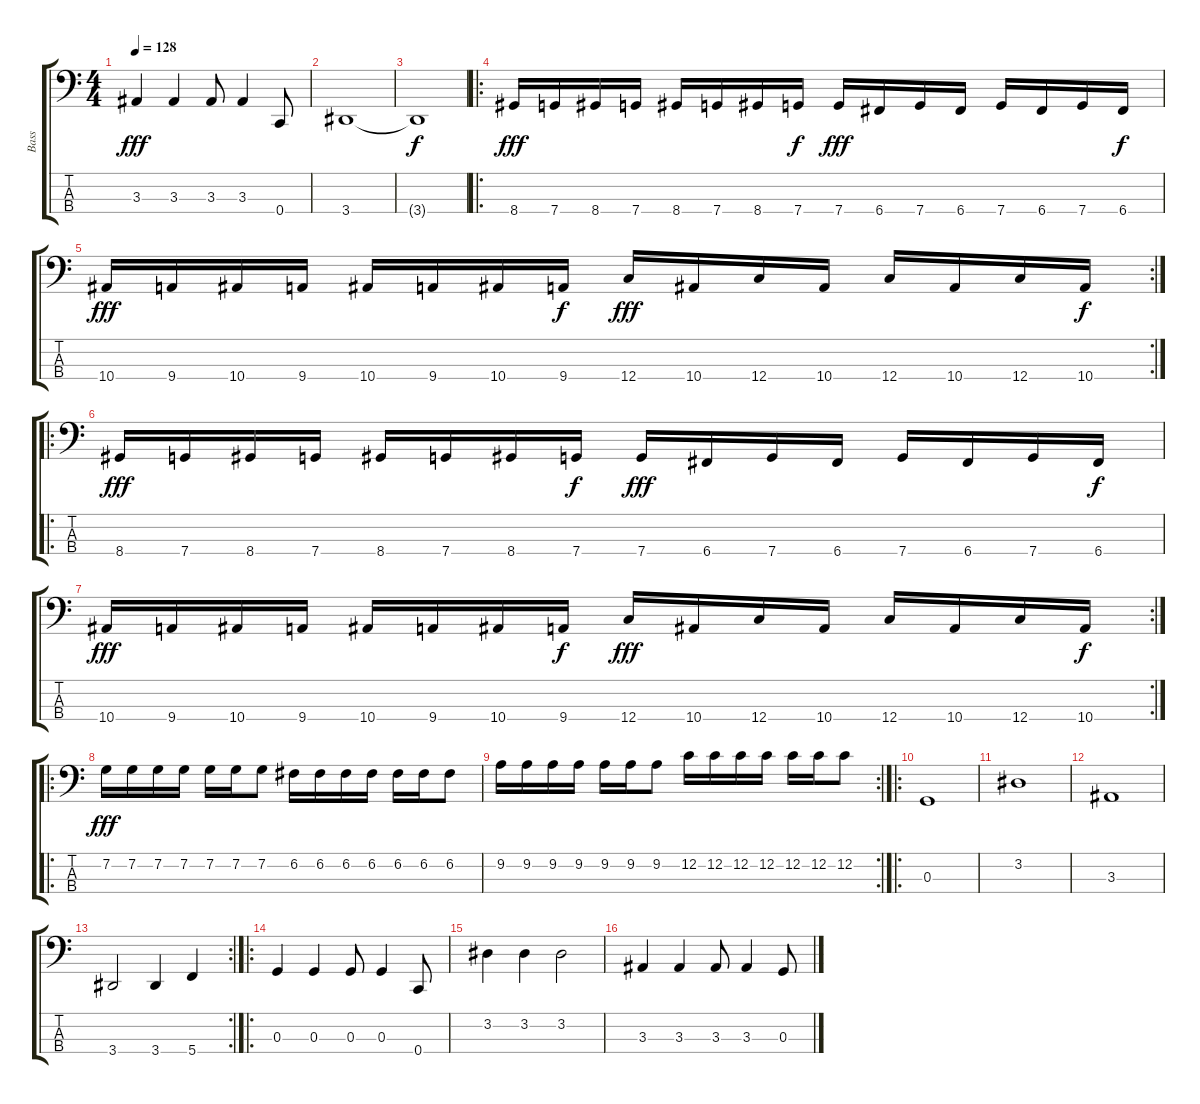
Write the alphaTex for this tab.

\track ("Bass" "Bass") {instrument slapbass1}
\staff {score tabs}
\tuning (F2 C2 G1 C1) {hide}
\ts (4 4)
\tempo 128
\clef f4
\ks c
3.3.4{dy fff} 3.3.4 3.3.8 3.3.4 0.4.8 |
3.4.1 |
3.4{t}.1{dy f} |
\ro
8.4.16{dy fff} 7.4.16 8.4.16 7.4.16 8.4.16 7.4.16 8.4.16 7.4.16{dy f} 7.4.16{dy fff} 6.4.16 7.4.16 6.4.16 7.4.16 6.4.16 7.4.16 6.4.16{dy f} |
\rc 2
10.4.16{dy fff} 9.4.16 10.4.16 9.4.16 10.4.16 9.4.16 10.4.16 9.4.16{dy f} 12.4.16{dy fff} 10.4.16 12.4.16 10.4.16 12.4.16 10.4.16 12.4.16 10.4.16{dy f} |
\ro
8.4.16{dy fff} 7.4.16 8.4.16 7.4.16 8.4.16 7.4.16 8.4.16 7.4.16{dy f} 7.4.16{dy fff} 6.4.16 7.4.16 6.4.16 7.4.16 6.4.16 7.4.16 6.4.16{dy f} |
\rc 2
10.4.16{dy fff} 9.4.16 10.4.16 9.4.16 10.4.16 9.4.16 10.4.16 9.4.16{dy f} 12.4.16{dy fff} 10.4.16 12.4.16 10.4.16 12.4.16 10.4.16 12.4.16 10.4.16{dy f} |
\ro
7.2.16{dy fff} 7.2.16 7.2.16 7.2.16 7.2.16 7.2.16 7.2.8 6.2.16 6.2.16 6.2.16 6.2.16 6.2.16 6.2.16 6.2.8 |
\rc 2
9.2.16 9.2.16 9.2.16 9.2.16 9.2.16 9.2.16 9.2.8 12.2.16 12.2.16 12.2.16 12.2.16 12.2.16 12.2.16 12.2.8 |
\ro
0.3.1 |
3.2.1 |
3.3.1 |
\rc 2
3.4.2 3.4.4 5.4.4 |
\ro
0.3.4 0.3.4 0.3.8 0.3.4 0.4.8 |
3.2.4 3.2.4 3.2.2 |
3.3.4 3.3.4 3.3.8 3.3.4 0.3.8
